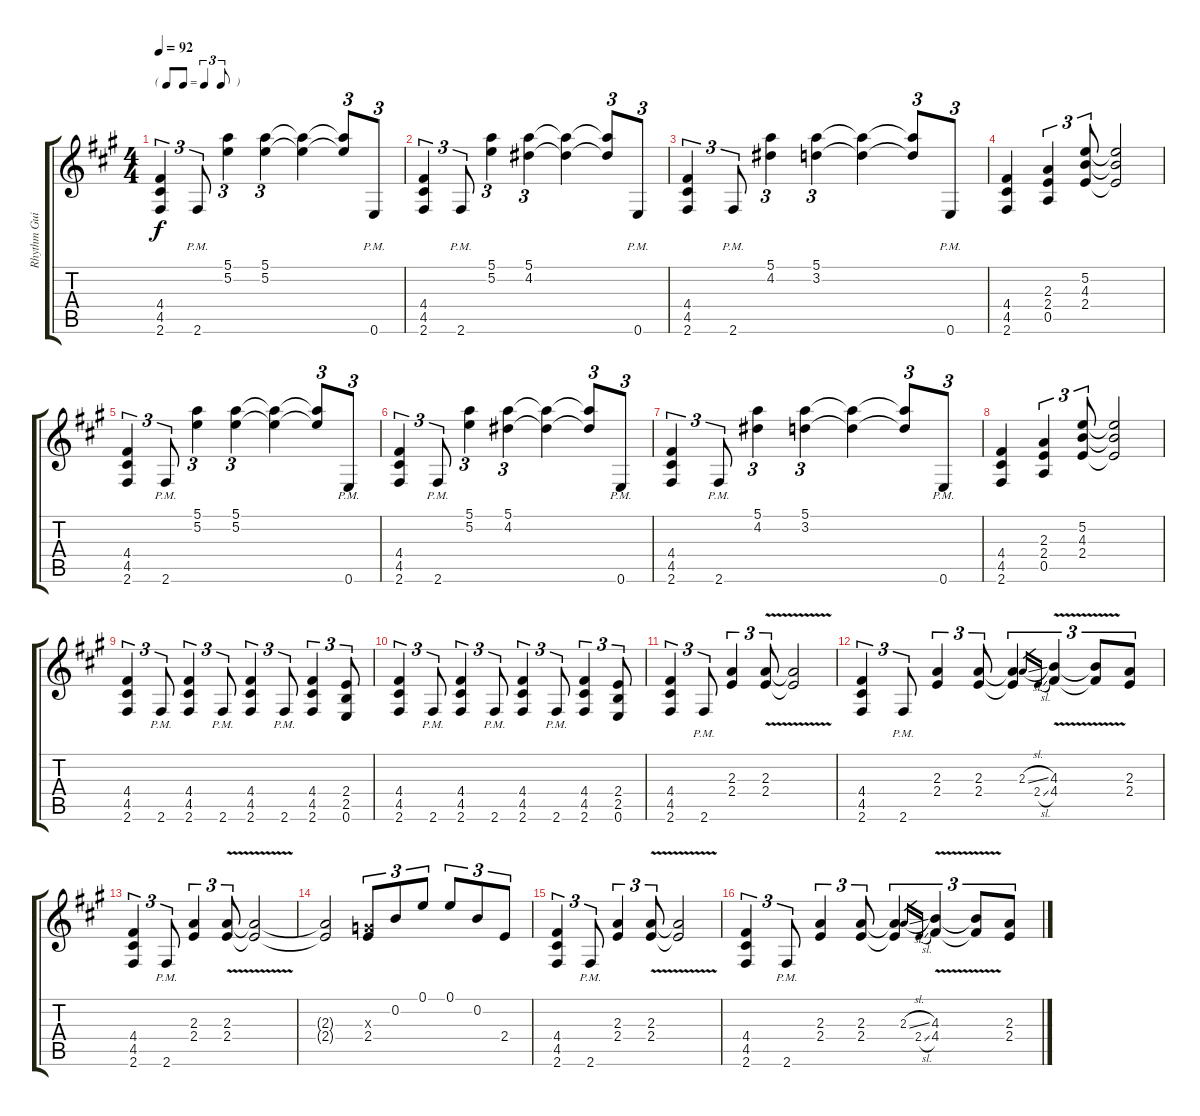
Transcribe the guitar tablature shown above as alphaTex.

\track ("Rhythm Guitar" "Rhythm Gui") {instrument overdrivenguitar}
\staff {score tabs}
\tuning (E4 B3 G3 D3 A2 E2) {hide}
\ts (4 4)
\tf triplet8th
\tempo 92
\clef g2
\ks f#minor
(4.4 4.5 2.6).4{tu (3 2) dy f instrument overdrivenguitar} 2.6{pm}.8{tu (3 2)} (5.1 5.2).4{tu (3 2)} (5.1 5.2).4{tu (3 2)} (5.1{t} 5.2{t}).4 (5.1{t} 5.2{t}).8{tu (3 2)} 0.6{pm}.8{tu (3 2)} |
(4.4 4.5 2.6).4{tu (3 2)} 2.6{pm}.8{tu (3 2)} (5.1 5.2).4{tu (3 2)} (5.1 4.2).4{tu (3 2)} (5.1{t} 4.2{t}).4 (5.1{t} 4.2{t}).8{tu (3 2)} 0.6{pm}.8{tu (3 2)} |
(4.4 4.5 2.6).4{tu (3 2)} 2.6{pm}.8{tu (3 2)} (5.1 4.2).4{tu (3 2)} (5.1 3.2).4{tu (3 2)} (5.1{t} 3.2{t}).4 (5.1{t} 3.2{t}).8{tu (3 2)} 0.6{pm}.8{tu (3 2)} |
(4.4 4.5 2.6).4 (2.3 2.4 0.5).4{tu (3 2)} (5.2 4.3 2.4).8{tu (3 2)} (5.2{t} 4.3{t} 2.4{t}).2 |
(4.4 4.5 2.6).4{tu (3 2)} 2.6{pm}.8{tu (3 2)} (5.1 5.2).4{tu (3 2)} (5.1 5.2).4{tu (3 2)} (5.1{t} 5.2{t}).4 (5.1{t} 5.2{t}).8{tu (3 2)} 0.6{pm}.8{tu (3 2)} |
(4.4 4.5 2.6).4{tu (3 2)} 2.6{pm}.8{tu (3 2)} (5.1 5.2).4{tu (3 2)} (5.1 4.2).4{tu (3 2)} (5.1{t} 4.2{t}).4 (5.1{t} 4.2{t}).8{tu (3 2)} 0.6{pm}.8{tu (3 2)} |
(4.4 4.5 2.6).4{tu (3 2)} 2.6{pm}.8{tu (3 2)} (5.1 4.2).4{tu (3 2)} (5.1 3.2).4{tu (3 2)} (5.1{t} 3.2{t}).4 (5.1{t} 3.2{t}).8{tu (3 2)} 0.6{pm}.8{tu (3 2)} |
(4.4 4.5 2.6).4 (2.3 2.4 0.5).4{tu (3 2)} (5.2 4.3 2.4).8{tu (3 2)} (5.2{t} 4.3{t} 2.4{t}).2 |
(4.4 4.5 2.6).4{tu (3 2)} 2.6{pm}.8{tu (3 2)} (4.4 4.5 2.6).4{tu (3 2)} 2.6{pm}.8{tu (3 2)} (4.4 4.5 2.6).4{tu (3 2)} 2.6{pm}.8{tu (3 2)} (4.4 4.5 2.6).4{tu (3 2)} (2.4 2.5 0.6).8{tu (3 2)} |
(4.4 4.5 2.6).4{tu (3 2)} 2.6{pm}.8{tu (3 2)} (4.4 4.5 2.6).4{tu (3 2)} 2.6{pm}.8{tu (3 2)} (4.4 4.5 2.6).4{tu (3 2)} 2.6{pm}.8{tu (3 2)} (4.4 4.5 2.6).4{tu (3 2)} (2.4 2.5 0.6).8{tu (3 2)} |
(4.4 4.5 2.6).4{tu (3 2)} 2.6{pm}.8{tu (3 2)} (2.3 2.4).4{tu (3 2)} (2.3{v} 2.4{v}).8{tu (3 2)} (2.3{t} 2.4{t}).2 |
(4.4 4.5 2.6).4{tu (3 2)} 2.6{pm}.8{tu (3 2)} (2.3 2.4).4{tu (3 2)} (2.3 2.4).8{tu (3 2)} (2.3{t} 2.4{t}).4{tu (3 2)} 2.3{sl}.16{gr} 2.4{sl}.16{gr} (4.3{v} 4.4{v}).4{tu (3 2)} (4.3{t} 4.4{t}).8{tu (3 2)} (2.3 2.4).8{tu (3 2)} |
(4.4 4.5 2.6).4{tu (3 2)} 2.6{pm}.8{tu (3 2)} (2.3 2.4).4{tu (3 2)} (2.3{v} 2.4{v}).8{tu (3 2)} (2.3{t} 2.4{t}).2 |
(2.3{t} 2.4{t}).2 (0.3{x} 2.4).8{tu (3 2)} 0.2.8{tu (3 2)} 0.1.8{tu (3 2)} 0.1.8{tu (3 2)} 0.2.8{tu (3 2)} 2.4.8{tu (3 2)} |
(4.4 4.5 2.6).4{tu (3 2)} 2.6{pm}.8{tu (3 2)} (2.3 2.4).4{tu (3 2)} (2.3{v} 2.4{v}).8{tu (3 2)} (2.3{t} 2.4{t}).2 |
(4.4 4.5 2.6).4{tu (3 2)} 2.6{pm}.8{tu (3 2)} (2.3 2.4).4{tu (3 2)} (2.3 2.4).8{tu (3 2)} (2.3{t} 2.4{t}).4{tu (3 2)} 2.3{sl}.16{gr} 2.4{sl}.16{gr} (4.3{v} 4.4{v}).4{tu (3 2)} (4.3{t} 4.4{t}).8{tu (3 2)} (2.3 2.4).8{tu (3 2)}
